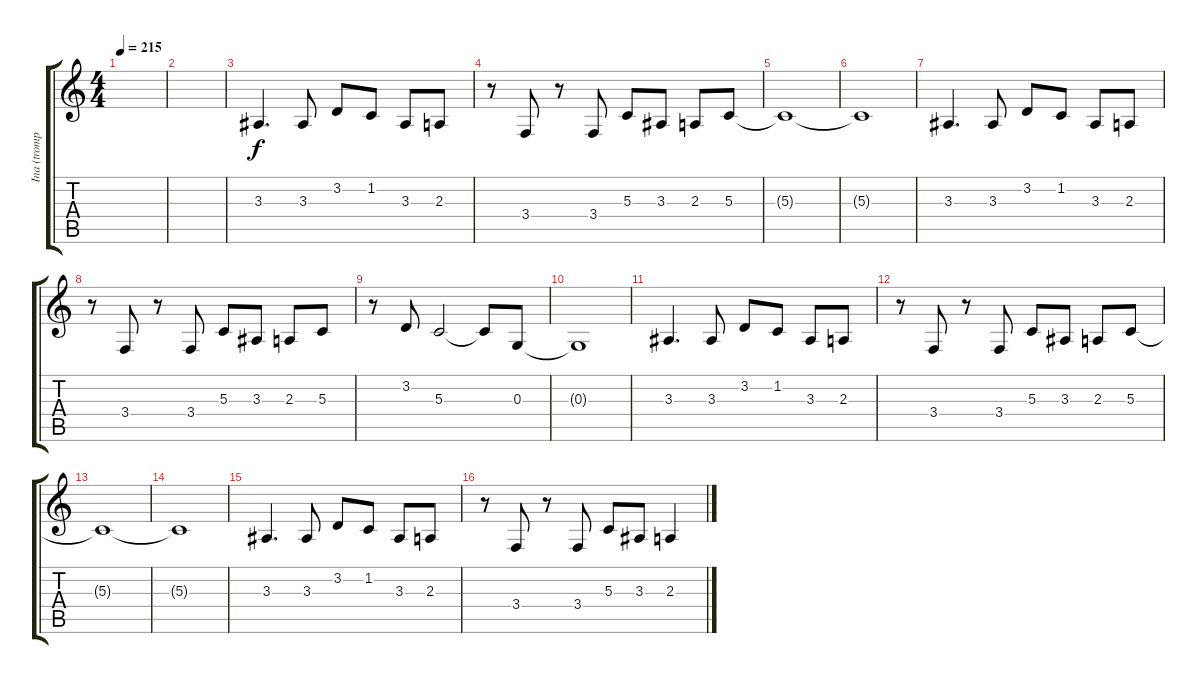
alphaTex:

\track ("Ina (trompeta)" "Ina (tromp") {instrument trumpet}
\staff {score tabs}
\tuning (E4 B3 G3 D3 A2 E2) {hide}
\ts (4 4)
\tempo 215
\clef g2
\ks c
|
|
3.3.4{d} 3.3.8 3.2.8 1.2.8 3.3.8 2.3.8 |
r.8 3.4.8 r.8 3.4.8 5.3.8 3.3.8 2.3.8 5.3.8 |
5.3{t}.1 |
5.3{t}.1 |
3.3.4{d} 3.3.8 3.2.8 1.2.8 3.3.8 2.3.8 |
r.8 3.4.8 r.8 3.4.8 5.3.8 3.3.8 2.3.8 5.3.8 |
r.8 3.2.8 5.3.2 5.3{t}.8 0.3.8 |
0.3{t}.1 |
3.3.4{d} 3.3.8 3.2.8 1.2.8 3.3.8 2.3.8 |
r.8 3.4.8 r.8 3.4.8 5.3.8 3.3.8 2.3.8 5.3.8 |
5.3{t}.1 |
5.3{t}.1 |
3.3.4{d} 3.3.8 3.2.8 1.2.8 3.3.8 2.3.8 |
r.8 3.4.8 r.8 3.4.8 5.3.8 3.3.8 2.3.4
